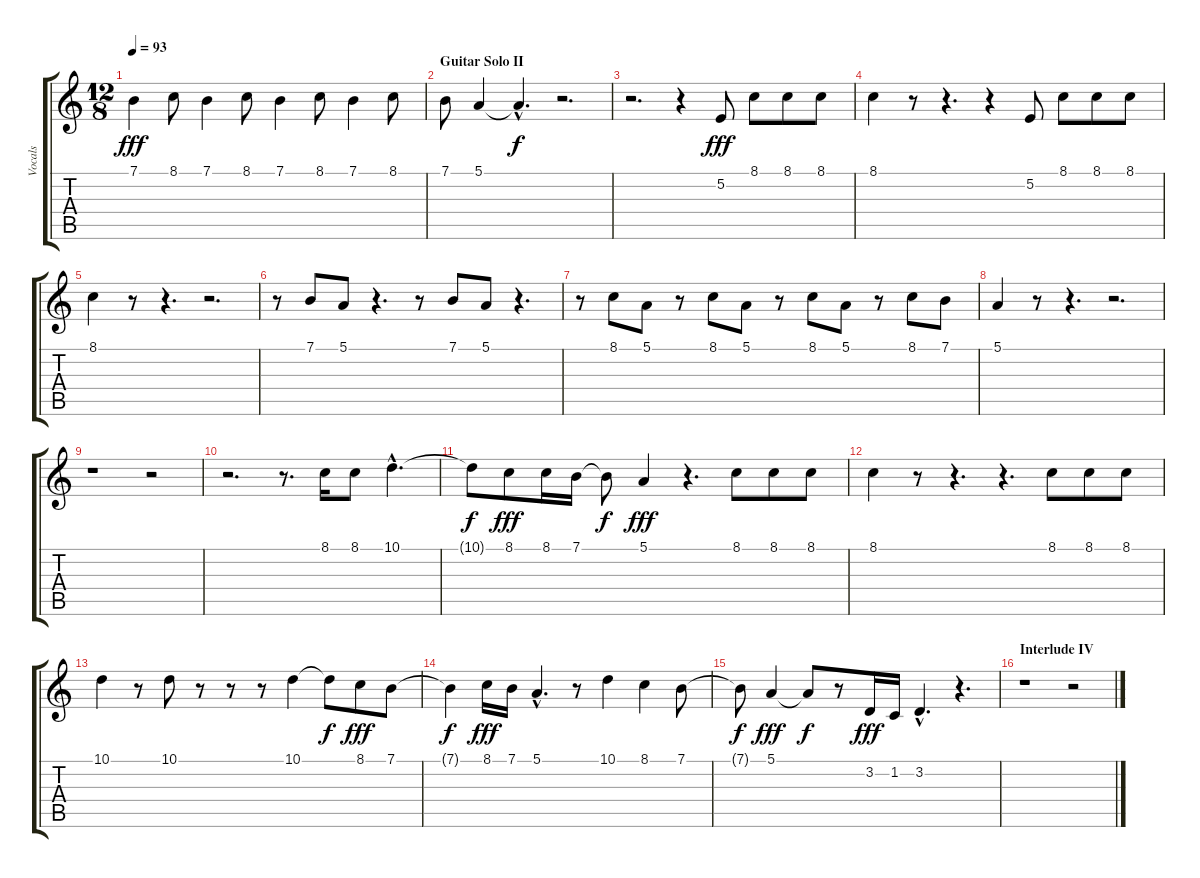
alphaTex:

\track ("Vocals" "Vocals") {instrument lead6voice}
\staff {score tabs}
\tuning (E4 B3 G3 D3 A2 E2) {hide}
\ts (12 8)
\tempo 93
\clef g2
\ks c
7.1.4{dy fff} 8.1.8 7.1.4 8.1.8 7.1.4 8.1.8 7.1.4 8.1.8 |
\section ("" "Guitar Solo II")
7.1.8 5.1.4 5.1{hac t}.4{d dy f} r.2{d} |
r.2{d} r.4 5.2.8{dy fff} 8.1.8 8.1.8 8.1.8 |
8.1.4 r.8 r.4{d} r.4 5.2.8 8.1.8 8.1.8 8.1.8 |
8.1.4 r.8 r.4{d} r.2{d} |
r.8 7.1.8 5.1.8 r.4{d} r.8 7.1.8 5.1.8 r.4{d} |
r.8 8.1.8 5.1.8 r.8 8.1.8 5.1.8 r.8 8.1.8 5.1.8 r.8 8.1.8 7.1.8 |
5.1.4 r.8 r.4{d} r.2{d} |
r.1 r.2 |
r.2{d} r.8{d} 8.1.16 8.1.8 10.1{hac}.4{d} |
10.1{t}.8{dy f} 8.1.8{dy fff} 8.1.16 7.1.16 7.1{t}.8{dy f} 5.1.4{dy fff} r.4{d} 8.1.8 8.1.8 8.1.8 |
8.1.4 r.8 r.4{d} r.4{d} 8.1.8 8.1.8 8.1.8 |
10.1.4 r.8 10.1.8 r.8 r.8 r.8 10.1.4 10.1{t}.8{dy f} 8.1.8{dy fff} 7.1.8 |
7.1{t}.4{dy f} 8.1.16{dy fff} 7.1.16 5.1{hac}.4{d} r.8 10.1.4 8.1.4 7.1.8 |
7.1{t}.8{dy f} 5.1.4{dy fff} 5.1{t}.8{dy f} r.8 3.2.16{dy fff} 1.2.16 3.2{hac}.4{d} r.4{d} |
\section ("" "Interlude IV")
r.1 r.2
